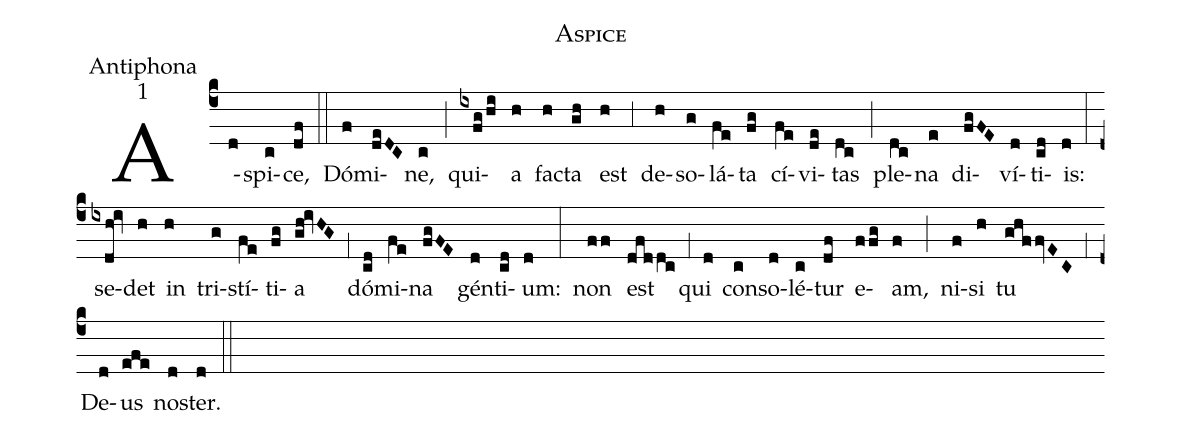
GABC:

name:Aspice;
office-part:Antiphona;
mode:1;
%%
(c4) A(d)spi(c)ce,(df) (::)
Dó(f)mi(deDC)ne,(c) (;) qui(ixfg/hi)a(h) fa(h)cta(gh) est(h) (,3) de(h)so(g)lá(fe)ta(fg) cí(fe)vi(de)tas(dc) (;) ple(dc)na(e) di(fgFE)ví(d)ti(cd)is:(d) (:)
se(ixdh!iv)det(h) in(h) tri(g)stí(fe)ti(fg)a(gh!ivHG) (,1) dó(cd)mi(fe)na(fgFE) gén(d)ti(cd)um:(d) (:)
non(ff) est(dfddc) (,1) qui(d) con(c)so(d)lé(c)tur(df) e(ffg)am,(f) (;) ni(f)si(h) tu(ghffvEC) (,1) De(d)us(efe) no(d)ster.(d) (::)
